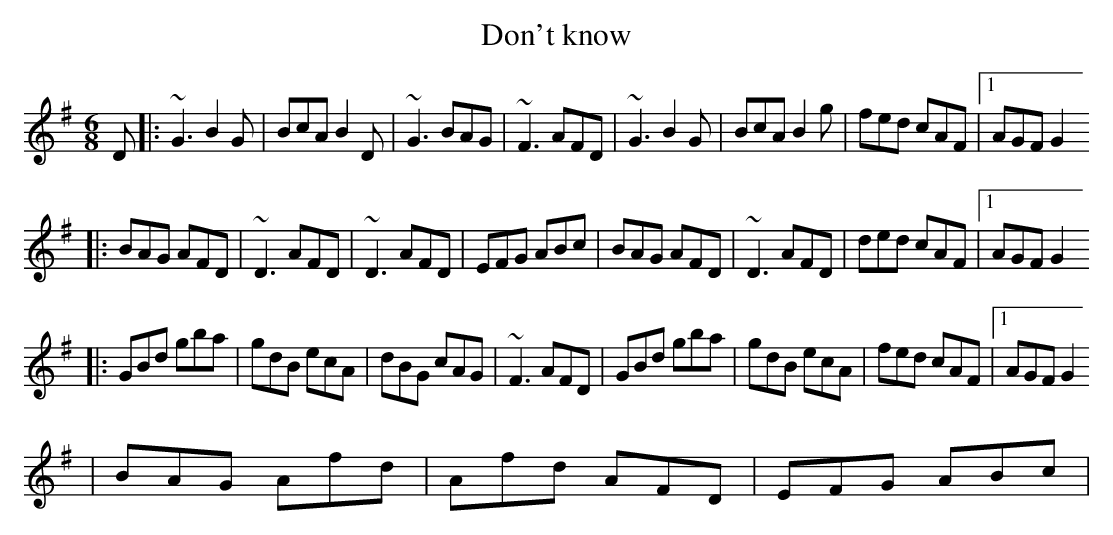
X:1
T:Don't know
M:6/8
L:1/8
K:G
D|:~G3 B2 G|BcA B2 D|~G3 BAG|~F3 AFD|~G3 B2 G|BcA B2 g|fed cAF|1AGF G2
|:BAG AFD|~D3 AFD|~D3 AFD|EFG ABc|BAG AFD|~D3 AFD|ded cAF|1AGF G2
c:|2AGF G2 D|
|:GBd gba|gdB ecA|dBG cAG|~F3 AFD|GBd gba|gdB ecA|fed cAF|1AGF G2
|BAG Afd|Afd AFD|EFG ABc|
